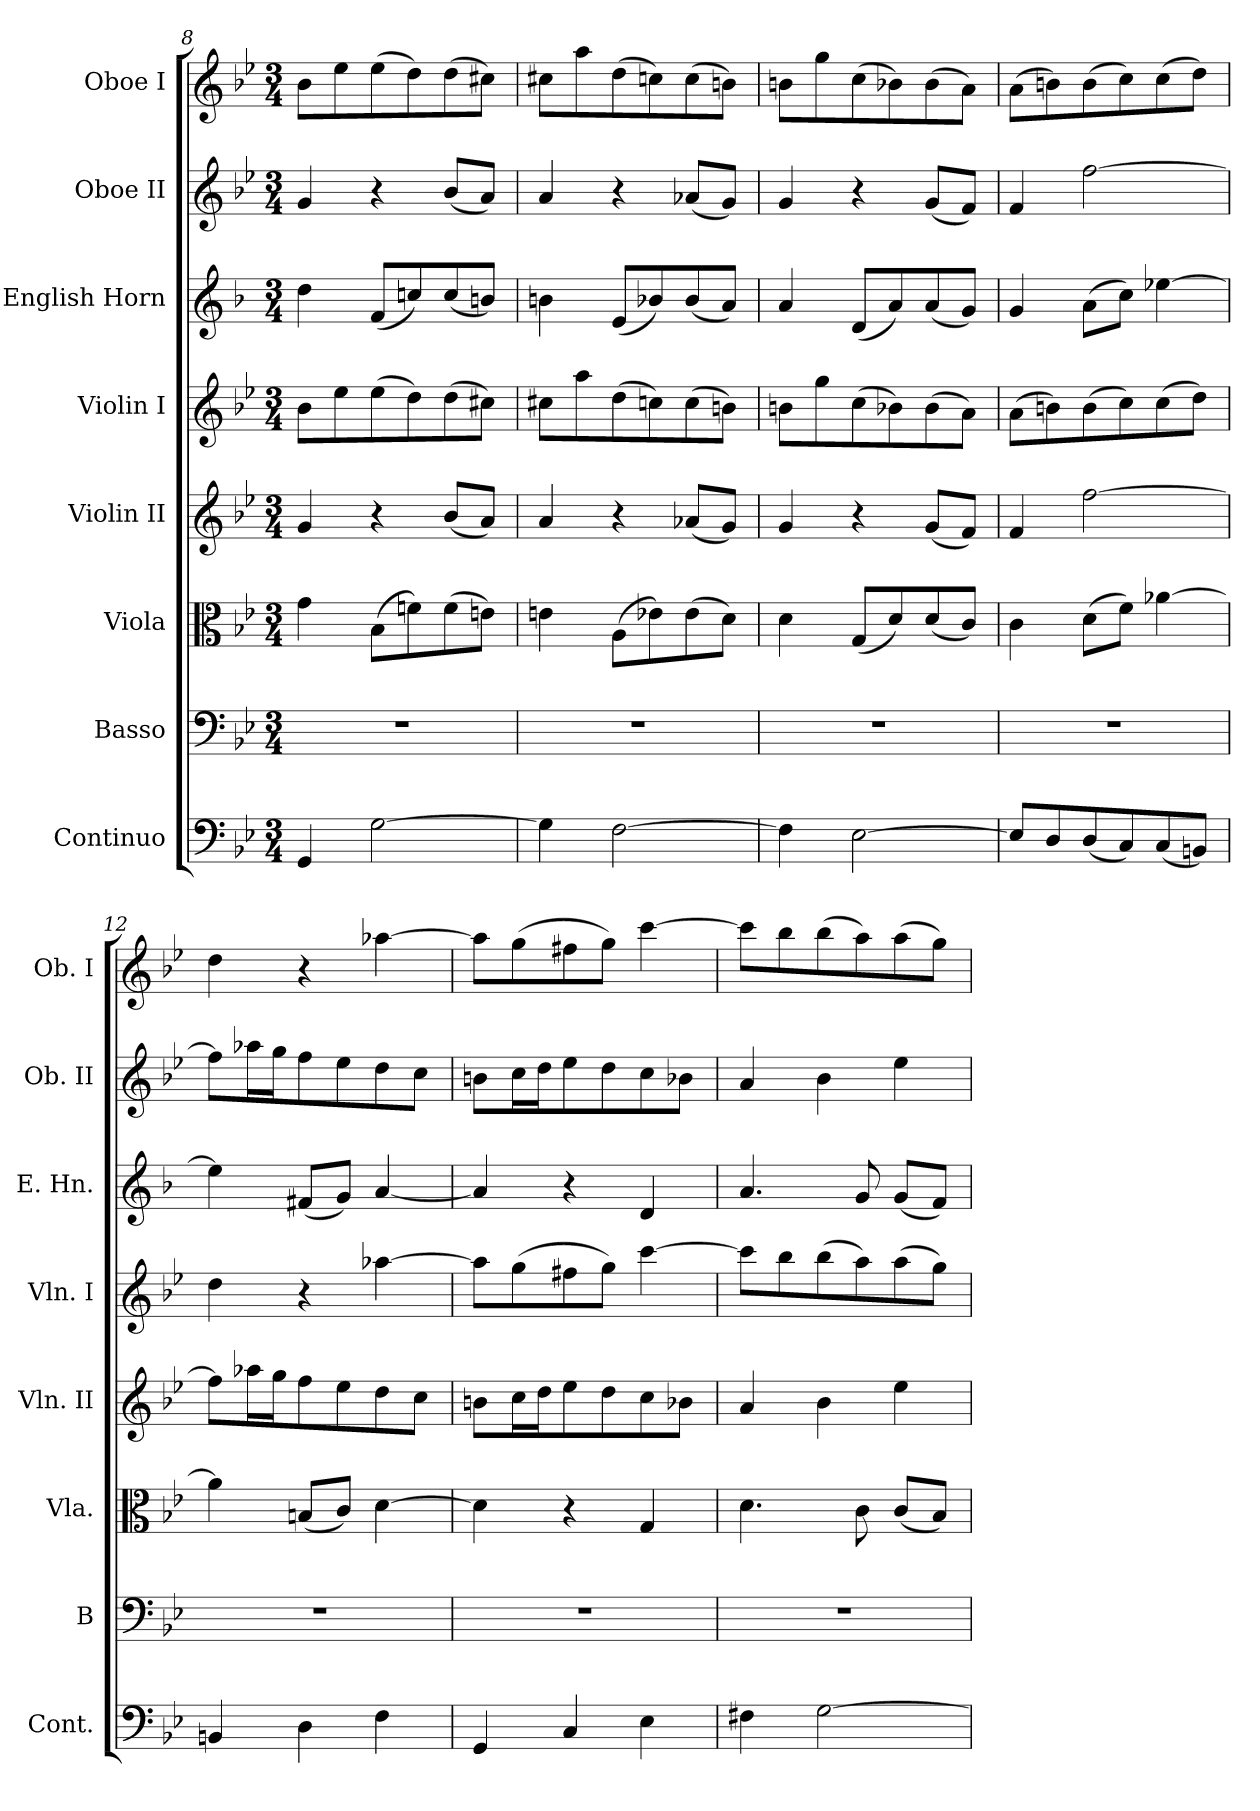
**kern	**kern	**kern	**kern	**kern	**kern	**kern	**kern
*part8	*part7	*part6	*part5	*part4	*part3	*part2	*part1
*staff8	*staff7	*staff6	*staff5	*staff4	*staff3	*staff2	*staff1
*I"Continuo	*I"Basso	*I"Viola	*I"Violin II	*I"Violin I	*I"English  Horn	*I"Oboe II	*I"Oboe I
*I'Cont.	*I'B	*I'Vla.	*I'Vln. II	*I'Vln. I	*I'E. Hn.	*I'Ob. II	*I'Ob. I
*clefF4	*clefF4	*clefC3	*clefG2	*clefG2	*clefG2	*clefG2	*clefG2
*	*	*	*	*	*ITrd4c7	*	*
*k[b-e-]	*k[b-e-]	*k[b-e-]	*k[b-e-]	*k[b-e-]	*k[b-e-]	*k[b-e-]	*k[b-e-]
*B-:	*B-:	*B-:	*B-:	*B-:	*B-:	*B-:	*B-:
*M3/4	*M3/4	*M3/4	*M3/4	*M3/4	*M3/4	*M3/4	*M3/4
=8	=8	=8	=8	=8	=8	=8	=8
!	!LO:N:vis=1	!	!	!	!	!	!
4GG/	2.r	4g\	4g/	8b-\L	4g\	4g/	8b-\L
.	.	.	.	8ee-\	.	.	8ee-\
[>2G\	.	(>8B-\L	4r	(>8ee-\	(<8B-/L	4r	(>8ee-\
.	.	8fn\)	.	8dd\)	8fn/)	.	8dd\)
.	.	(>8f\	(<8b-/L	(>8dd\	(<8f/	(<8b-/L	(>8dd\
.	.	8en\J)	8a/J)	8cc#X\J)	8en/J)	8a/J)	8cc#X\J)
=9	=9	=9	=9	=9	=9	=9	=9
!	!LO:N:vis=1	!	!	!	!	!	!
4G\]	2.r	4en\	4a/	8cc#X\L	4en\	4a/	8cc#X\L
.	.	.	.	8aa\	.	.	8aa\
[>2F\	.	(>8A\L	4r	(>8dd\	(<8A/L	4r	(>8dd\
.	.	8e-X\)	.	8ccn\)	8e-X/)	.	8ccn\)
.	.	(>8e-\	(<8a-X/L	(>8cc\	(<8e-/	(<8a-X/L	(>8cc\
.	.	8d\J)	8g/J)	8bn\J)	8d/J)	8g/J)	8bn\J)
=10	=10	=10	=10	=10	=10	=10	=10
!	!LO:N:vis=1	!	!	!	!	!	!
4F\]	2.r	4d\	4g/	8bn\L	4d/	4g/	8bn\L
.	.	.	.	8gg\	.	.	8gg\
[>2E-\	.	(<8G/L	4r	(>8cc\	(<8G/L	4r	(>8cc\
.	.	8d/)	.	8b-X\)	8d/)	.	8b-X\)
.	.	(<8d/	(<8g/L	(>8b-\	(<8d/	(<8g/L	(>8b-\
.	.	8c/J)	8f/J)	8a\J)	8c/J)	8f/J)	8a\J)
=11	=11	=11	=11	=11	=11	=11	=11
!	!LO:N:vis=1	!	!	!	!	!	!
8E-/L]	2.r	4c\	4f/	(>8a\L	4c/	4f/	(>8a\L
8D/	.	.	.	8bn\)	.	.	8bn\)
(<8D/	.	(>8d\L	[>2ff\	(>8b\	(>8d\L	[>2ff\	(>8b\
8C/)	.	8f\J)	.	8cc\)	8f\J)	.	8cc\)
(<8C/	.	[>4a-X\	.	(>8cc\	[>4a-X\	.	(>8cc\
8BBn/J)	.	.	.	8dd\J)	.	.	8dd\J)
=12	=12	=12	=12	=12	=12	=12	=12
!	!LO:N:vis=1	!	!	!	!	!	!
4BBn/	2.r	4a-\]	8ff\L]	4dd\	4a-\]	8ff\L]	4dd\
.	.	.	16aa-X\	.	.	16aa-X\	.
.	.	.	16gg\	.	.	16gg\	.
4D\	.	(<8Bn/L	8ff\	4r	(<8Bn/L	8ff\	4r
.	.	8c/J)	8ee-\	.	8c/J)	8ee-\	.
4F\	.	[<4d\	8dd\	[<4aa-X\	[>4d/	8dd\	[<4aa-X\
.	.	.	8cc\J	.	.	8cc\J	.
!!LO:LB:g=z
=13	=13	=13	=13	=13	=13	=13	=13
!	!LO:N:vis=1	!	!	!	!	!	!
4GG/	2.r	4d\]	8bn\L	8aa-\L]	4d/]	8bn\L	8aa-\L]
.	.	.	16cc\	(>8gg\	.	16cc\	(>8gg\
.	.	.	16dd\	.	.	16dd\	.
4C/	.	4r	8ee-\	8ff#X\	4r	8ee-\	8ff#X\
.	.	.	8dd\	8gg\J)	.	8dd\	8gg\J)
4E-\	.	4G/	8cc\	[>4ccc\	4G/	8cc\	[>4ccc\
.	.	.	8b-X\J	.	.	8b-X\J	.
=14	=14	=14	=14	=14	=14	=14	=14
!	!LO:N:vis=1	!	!	!	!	!	!
4F#X\	2.r	4.d\	4a/	8ccc\L]	4.d/	4a/	8ccc\L]
.	.	.	.	8bb-\	.	.	8bb-\
[>2G\	.	.	4b-\	(>8bb-\	.	4b-\	(>8bb-\
.	.	8c\	.	8aa\)	8c/	.	8aa\)
.	.	(<8c/L	4ee-\	(>8aa\	(<8c/L	4ee-\	(>8aa\
.	.	8B-/J)	.	8gg\J)	8B-/J)	.	8gg\J)
=	=	=	=	=	=	=	=
*-	*-	*-	*-	*-	*-	*-	*-
